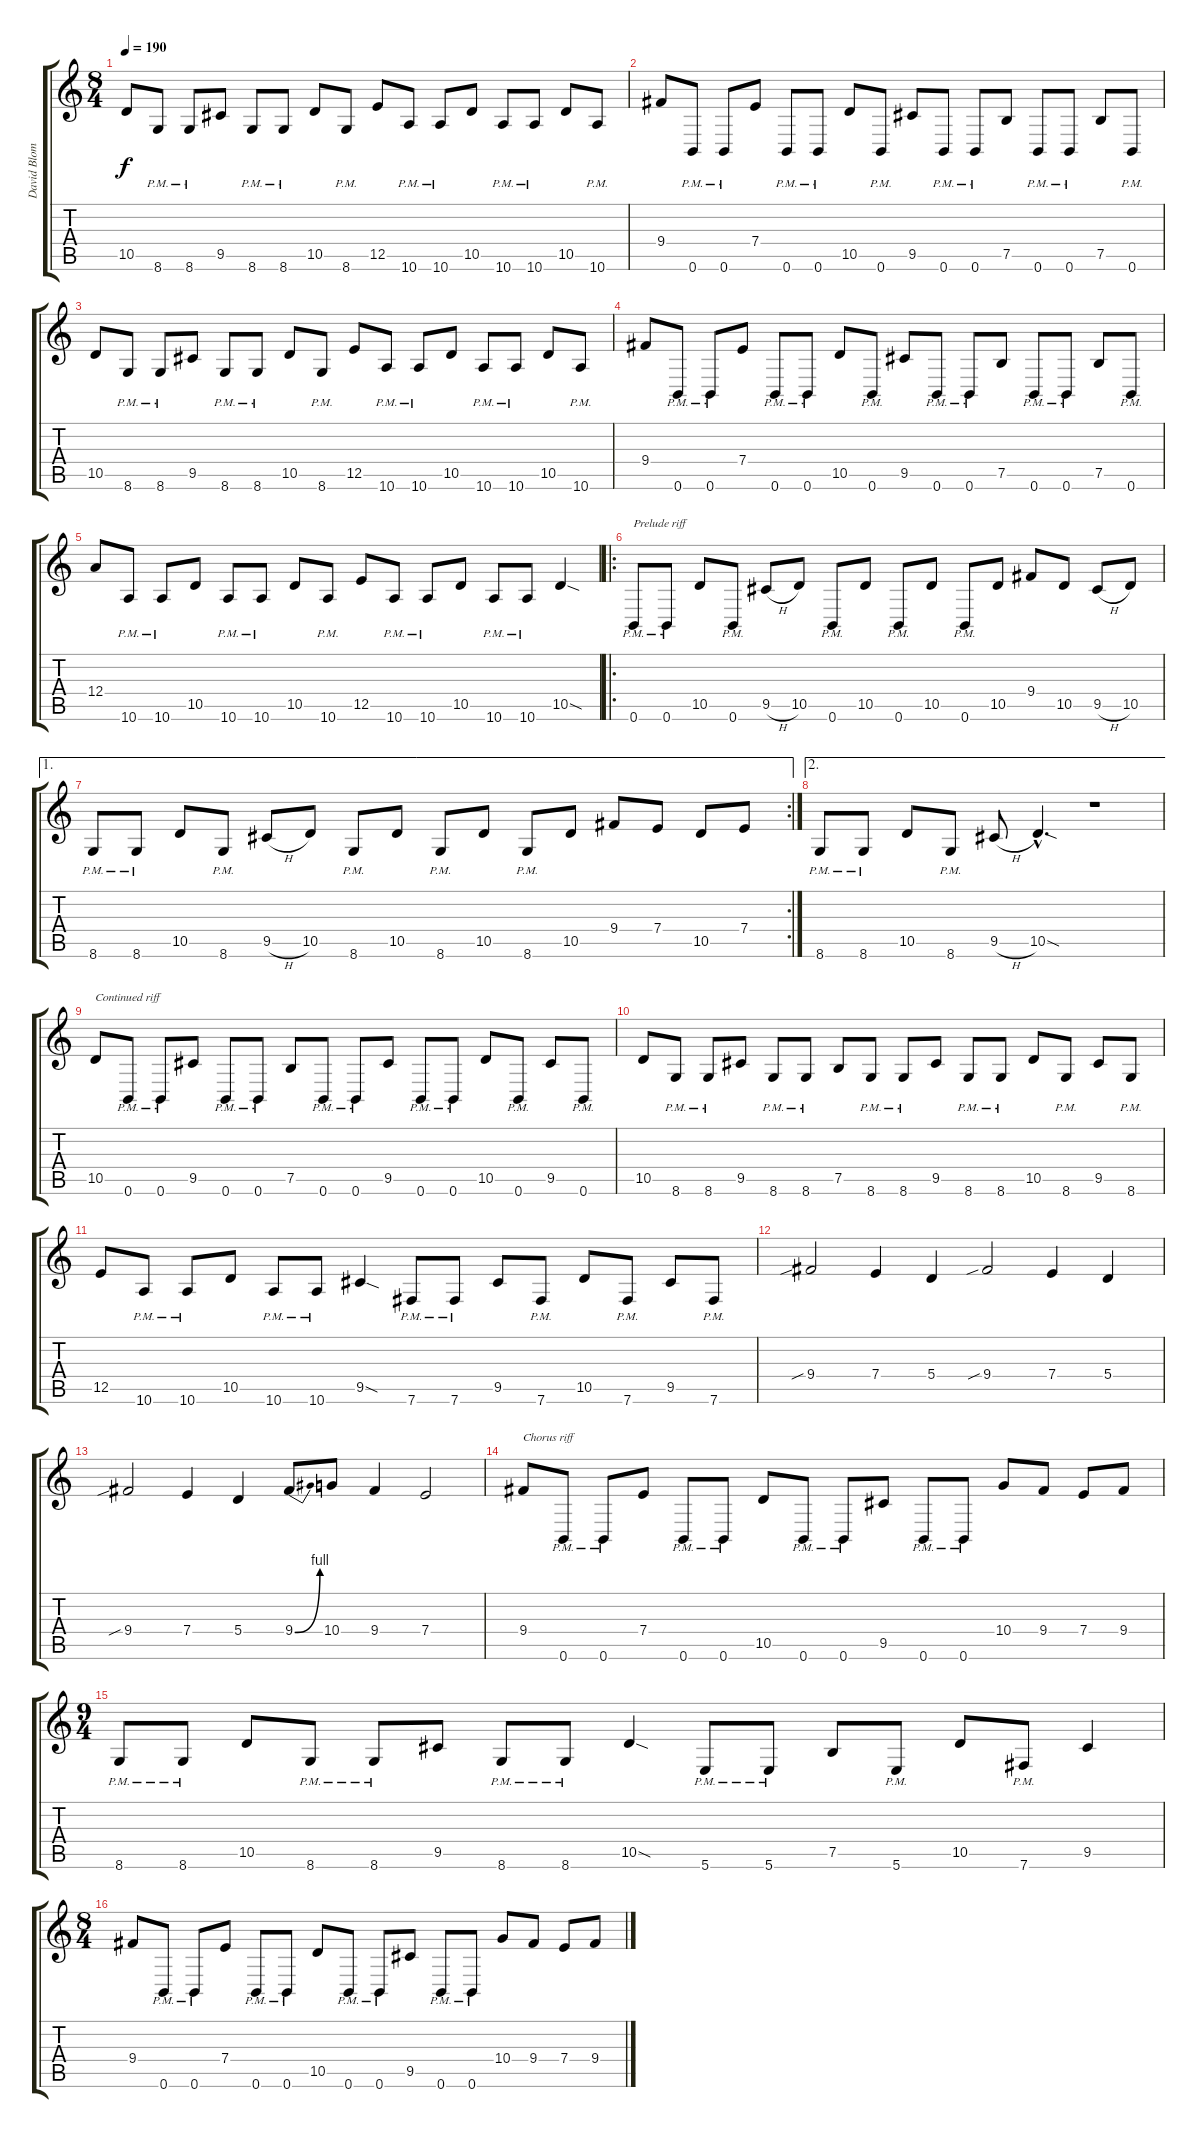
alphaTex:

\track ("David Blomqvist" "David Blom") {instrument distortionguitar}
\staff {score tabs}
\tuning (A3 Gb3 D3 A2 E2 B1) {hide}
\ts (8 4)
\tempo 190
\clef g2
\ks c
10.5.8{dy f} 8.6{pm}.8 8.6{pm}.8 9.5.8 8.6{pm}.8 8.6{pm}.8 10.5.8 8.6{pm}.8 12.5.8 10.6{pm}.8 10.6{pm}.8 10.5.8 10.6{pm}.8 10.6{pm}.8 10.5.8 10.6{pm}.8 |
9.4.8 0.6{pm}.8 0.6{pm}.8 7.4.8 0.6{pm}.8 0.6{pm}.8 10.5.8 0.6{pm}.8 9.5.8 0.6{pm}.8 0.6{pm}.8 7.5.8 0.6{pm}.8 0.6{pm}.8 7.5.8 0.6{pm}.8 |
10.5.8 8.6{pm}.8 8.6{pm}.8 9.5.8 8.6{pm}.8 8.6{pm}.8 10.5.8 8.6{pm}.8 12.5.8 10.6{pm}.8 10.6{pm}.8 10.5.8 10.6{pm}.8 10.6{pm}.8 10.5.8 10.6{pm}.8 |
9.4.8 0.6{pm}.8 0.6{pm}.8 7.4.8 0.6{pm}.8 0.6{pm}.8 10.5.8 0.6{pm}.8 9.5.8 0.6{pm}.8 0.6{pm}.8 7.5.8 0.6{pm}.8 0.6{pm}.8 7.5.8 0.6{pm}.8 |
12.4.8 10.6{pm}.8 10.6{pm}.8 10.5.8 10.6{pm}.8 10.6{pm}.8 10.5.8 10.6{pm}.8 12.5.8 10.6{pm}.8 10.6{pm}.8 10.5.8 10.6{pm}.8 10.6{pm}.8 10.5{sod}.4 |
\ro
0.6{pm}.8{txt "Prelude riff"} 0.6{pm}.8 10.5.8 0.6{pm}.8 9.5{h}.8 10.5.8 0.6{pm}.8 10.5.8 0.6{pm}.8 10.5.8 0.6{pm}.8 10.5.8 9.4.8 10.5.8 9.5{h}.8 10.5.8 |
\ae 1
\rc 2
8.6{pm}.8 8.6{pm}.8 10.5.8 8.6{pm}.8 9.5{h}.8 10.5.8 8.6{pm}.8 10.5.8 8.6{pm}.8 10.5.8 8.6{pm}.8 10.5.8 9.4.8 7.4.8 10.5.8 7.4.8 |
\ae 2
8.6{pm}.8 8.6{pm}.8 10.5.8 8.6{pm}.8 9.5{h}.8 10.5{sod hac}.4{d} r.1 |
10.5.8{txt "Continued riff"} 0.6{pm}.8 0.6{pm}.8 9.5.8 0.6{pm}.8 0.6{pm}.8 7.5.8 0.6{pm}.8 0.6{pm}.8 9.5.8 0.6{pm}.8 0.6{pm}.8 10.5.8 0.6{pm}.8 9.5.8 0.6{pm}.8 |
10.5.8 8.6{pm}.8 8.6{pm}.8 9.5.8 8.6{pm}.8 8.6{pm}.8 7.5.8 8.6{pm}.8 8.6{pm}.8 9.5.8 8.6{pm}.8 8.6{pm}.8 10.5.8 8.6{pm}.8 9.5.8 8.6{pm}.8 |
12.5.8 10.6{pm}.8 10.6{pm}.8 10.5.8 10.6{pm}.8 10.6{pm}.8 9.5{sod}.4 7.6{pm}.8 7.6{pm}.8 9.5.8 7.6{pm}.8 10.5.8 7.6{pm}.8 9.5.8 7.6{pm}.8 |
9.4{sib}.2 7.4.4 5.4.4 9.4{sib}.2 7.4.4 5.4.4 |
9.4{sib}.2 7.4.4 5.4.4 9.4{be (bend 0 0 60 4)}.8 10.4.8 9.4.4 7.4.2 |
9.4.8{txt "Chorus riff"} 0.6{pm}.8 0.6{pm}.8 7.4.8 0.6{pm}.8 0.6{pm}.8 10.5.8 0.6{pm}.8 0.6{pm}.8 9.5.8 0.6{pm}.8 0.6{pm}.8 10.4.8 9.4.8 7.4.8 9.4.8 |
\ts (9 4)
8.6{pm}.8 8.6{pm}.8 10.5.8 8.6{pm}.8 8.6{pm}.8 9.5.8 8.6{pm}.8 8.6{pm}.8 10.5{sod}.4 5.6{pm}.8 5.6{pm}.8 7.5.8 5.6{pm}.8 10.5.8 7.6{pm}.8 9.5.4 |
\ts (8 4)
9.4.8 0.6{pm}.8 0.6{pm}.8 7.4.8 0.6{pm}.8 0.6{pm}.8 10.5.8 0.6{pm}.8 0.6{pm}.8 9.5.8 0.6{pm}.8 0.6{pm}.8 10.4.8 9.4.8 7.4.8 9.4.8
